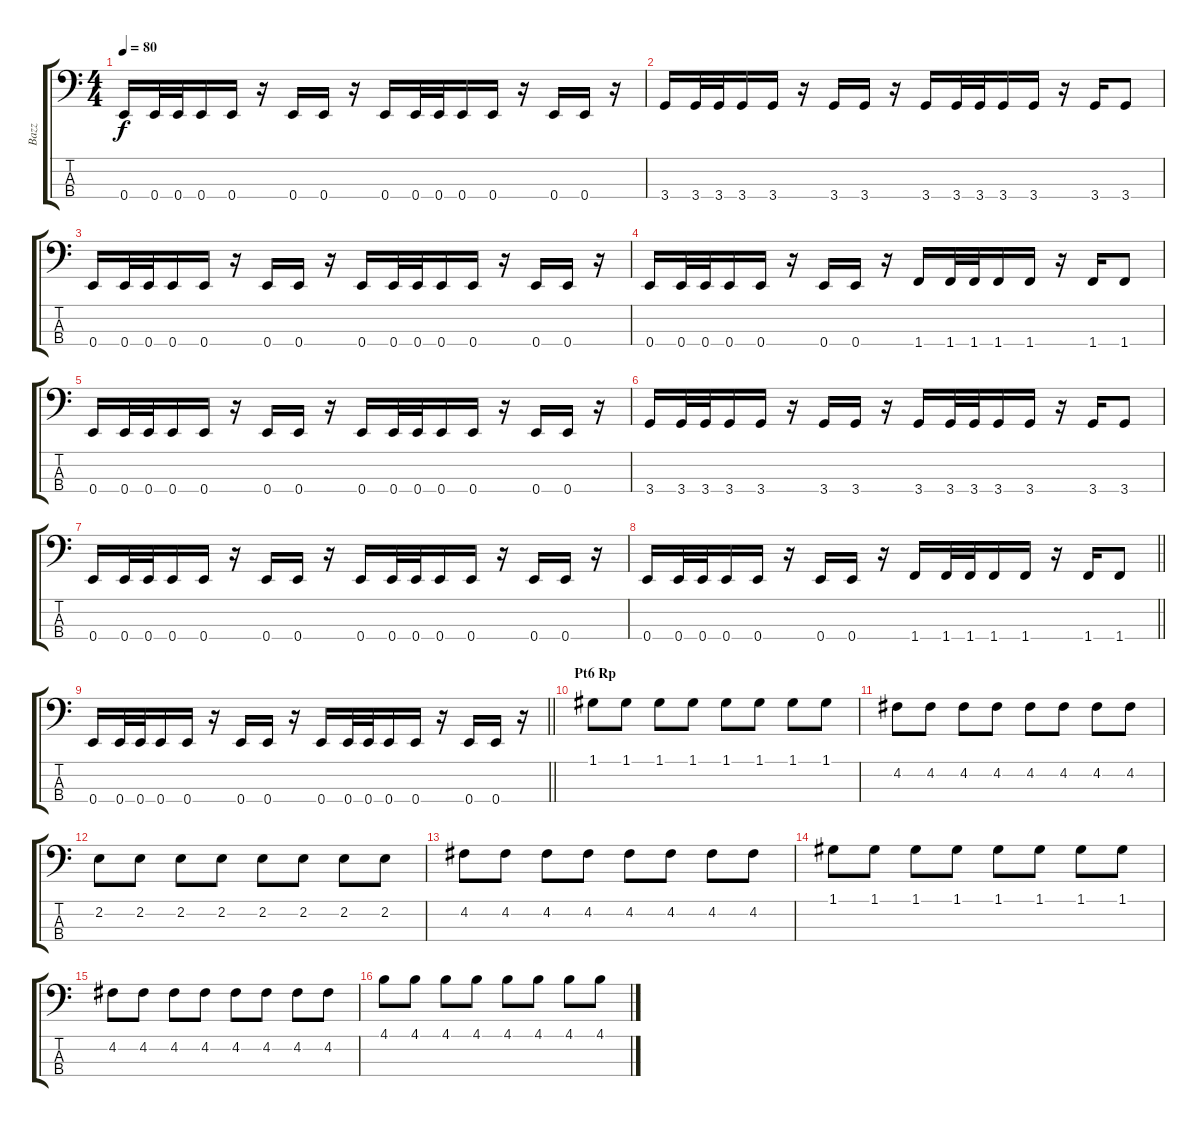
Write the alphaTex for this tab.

\track ("Bazz" "Bazz") {instrument electricbasspick}
\staff {score tabs}
\tuning (G2 D2 A1 E1) {hide}
\ts (4 4)
\tempo 80
\clef f4
\ks c
0.4.16{dy f} 0.4.32 0.4.32 0.4.16 0.4.16 r.16 0.4.16 0.4.16 r.16 0.4.16 0.4.32 0.4.32 0.4.16 0.4.16 r.16 0.4.16 0.4.16 r.16 |
3.4.16 3.4.32 3.4.32 3.4.16 3.4.16 r.16 3.4.16 3.4.16 r.16 3.4.16 3.4.32 3.4.32 3.4.16 3.4.16 r.16 3.4.16 3.4.8 |
0.4.16 0.4.32 0.4.32 0.4.16 0.4.16 r.16 0.4.16 0.4.16 r.16 0.4.16 0.4.32 0.4.32 0.4.16 0.4.16 r.16 0.4.16 0.4.16 r.16 |
0.4.16 0.4.32 0.4.32 0.4.16 0.4.16 r.16 0.4.16 0.4.16 r.16 1.4.16 1.4.32 1.4.32 1.4.16 1.4.16 r.16 1.4.16 1.4.8 |
0.4.16 0.4.32 0.4.32 0.4.16 0.4.16 r.16 0.4.16 0.4.16 r.16 0.4.16 0.4.32 0.4.32 0.4.16 0.4.16 r.16 0.4.16 0.4.16 r.16 |
3.4.16 3.4.32 3.4.32 3.4.16 3.4.16 r.16 3.4.16 3.4.16 r.16 3.4.16 3.4.32 3.4.32 3.4.16 3.4.16 r.16 3.4.16 3.4.8 |
0.4.16 0.4.32 0.4.32 0.4.16 0.4.16 r.16 0.4.16 0.4.16 r.16 0.4.16 0.4.32 0.4.32 0.4.16 0.4.16 r.16 0.4.16 0.4.16 r.16 |
\barLineRight lightlight
0.4.16 0.4.32 0.4.32 0.4.16 0.4.16 r.16 0.4.16 0.4.16 r.16 1.4.16 1.4.32 1.4.32 1.4.16 1.4.16 r.16 1.4.16 1.4.8 |
\barLineRight lightlight
0.4.16 0.4.32 0.4.32 0.4.16 0.4.16 r.16 0.4.16 0.4.16 r.16 0.4.16 0.4.32 0.4.32 0.4.16 0.4.16 r.16 0.4.16 0.4.16 r.16 |
\section ("" "Pt6 Rp")
1.1.8 1.1.8 1.1.8 1.1.8 1.1.8 1.1.8 1.1.8 1.1.8 |
4.2.8 4.2.8 4.2.8 4.2.8 4.2.8 4.2.8 4.2.8 4.2.8 |
2.2.8 2.2.8 2.2.8 2.2.8 2.2.8 2.2.8 2.2.8 2.2.8 |
4.2.8 4.2.8 4.2.8 4.2.8 4.2.8 4.2.8 4.2.8 4.2.8 |
1.1.8 1.1.8 1.1.8 1.1.8 1.1.8 1.1.8 1.1.8 1.1.8 |
4.2.8 4.2.8 4.2.8 4.2.8 4.2.8 4.2.8 4.2.8 4.2.8 |
4.1.8 4.1.8 4.1.8 4.1.8 4.1.8 4.1.8 4.1.8 4.1.8
